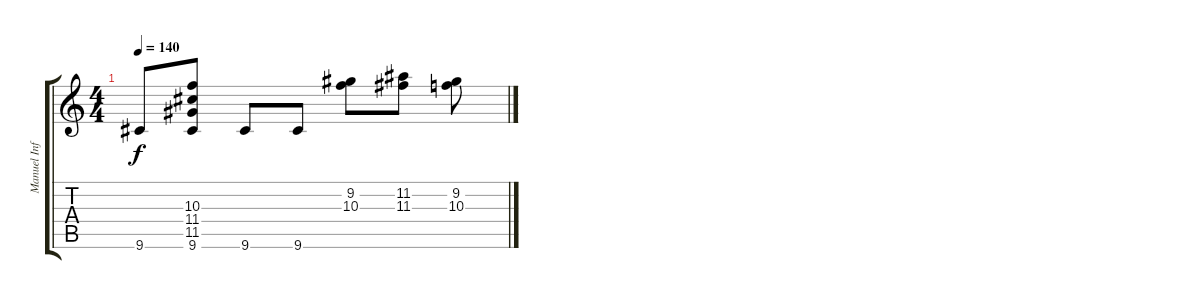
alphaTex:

\track ("Manuel Infante Martinez" "Manuel Inf") {instrument acousticguitarsteel}
\staff {score tabs}
\tuning (E4 B3 G3 D3 A2 E2) {hide}
\ts (4 4)
\tempo 140
\clef g2
\ks c
9.6.8{dy f} (10.3 11.4 11.5 9.6).8 9.6.8 9.6.8 (9.2 10.3).8 (11.2 11.3).8 (9.2 10.3).8
